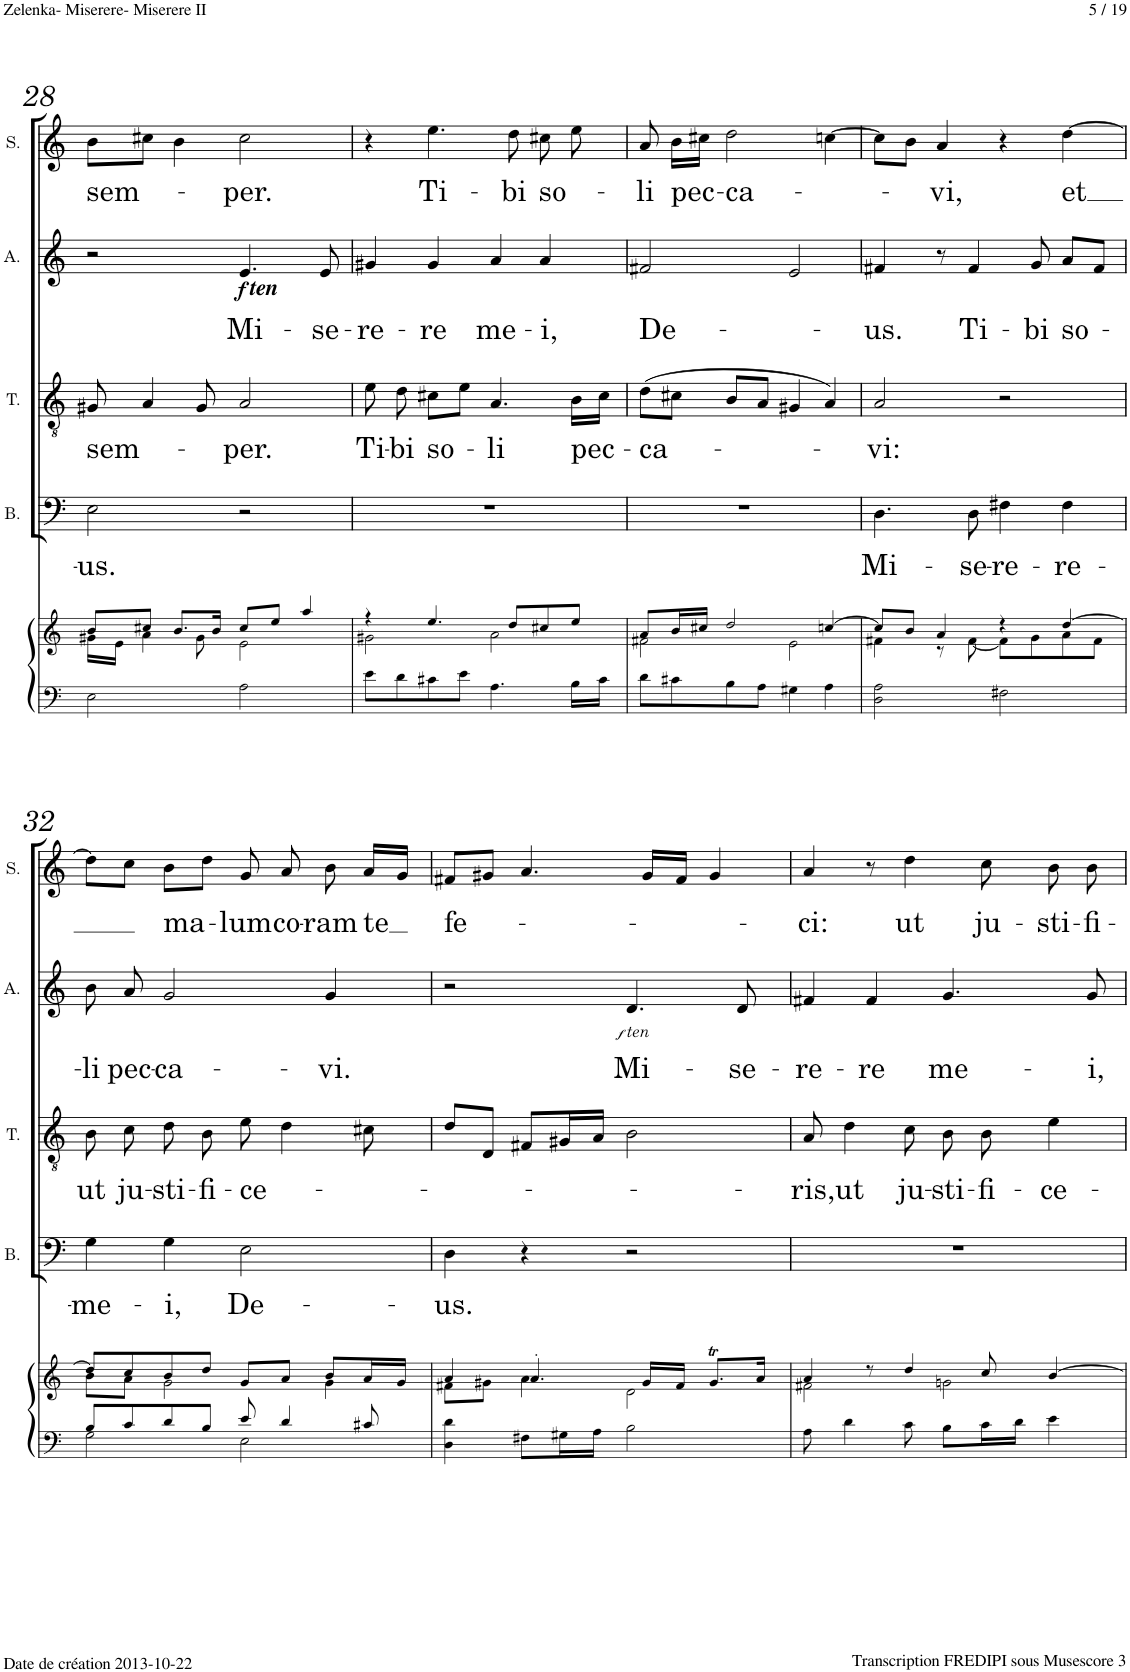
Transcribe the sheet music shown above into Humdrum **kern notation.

**kern	**kern	**kern	**text	**kern	**text	**kern	**text	**dynam	**kern	**text
*part5	*part5	*part4	*part4	*part3	*part3	*part2	*part2	*part2	*part1	*part1
*staff6	*staff5	*staff4	*staff4	*staff3	*staff3	*staff2	*staff2	*staff2	*staff1	*staff1
*I"Piano	*	*I"Basse	*	*I"Tenor	*	*I"Alto	*	*	*I"Soprano	*
*I'Pno	*	*I'B.	*	*I'T.	*	*I'A.	*	*	*I'S.	*
!!LO:PB:g=z
*clefF4	*clefG2	*clefF4	*	*clefGv2	*	*clefG2	*	*	*clefG2	*
*k[]	*k[]	*k[]	*	*k[]	*	*k[]	*	*	*k[]	*
*M4/4	*M4/4	*M4/4	*	*M4/4	*	*M4/4	*	*	*M4/4	*
*met(c)	*met(c)	*met(c)	*	*met(c)	*	*met(c)	*	*	*met(c)	*
=28	=28	=28	=28	=28	=28	=28	=28	=28	=28	=28
*	*^	*	*	*	*	*	*	*	*	*
!	!	!	!	!LO:LY:b	!	!LO:LY:b	!	!	!	!	!LO:LY:b
2E\	8b/L	16g#X\LL	2E\	-us.	8G#X/	sem-	2r	.	.	8b\L	sem-
.	.	16e\JJ	.	.	.	.	.	.	.	.	.
.	8cc#X/J	4a\	.	.	4A/	.	.	.	.	8cc#X\J	.
.	8.b/L	.	.	.	.	.	.	.	.	4b\	.
.	.	8g#\	.	.	8G#/	.	.	.	.	.	.
.	16b/Jk	.	.	.	.	.	.	.	.	.	.
!	!	!	!	!	!	!LO:LY:b	!	!LO:LY:b	!LO:DY:b	!	!LO:LY:b
!	!	!	!	!	!	!	!	!	!LO:DY:n=1:b	!	!
2A\	8cc#/L	2e\	2r	.	2A/	-per.	4.e/	Mi-	f other-dynamics	2cc#\	-per.
.	8ee/J	.	.	.	.	.	.	.	.	.	.
.	4aa/	.	.	.	.	.	.	.	.	.	.
!	!	!	!	!	!	!	!	!LO:LY:b	!	!	!
.	.	.	.	.	.	.	8e/	-se-	.	.	.
=29	=29	=29	=29	=29	=29	=29	=29	=29	=29	=29	=29
!	!	!	!	!	!	!LO:LY:b	!	!LO:LY:b	!	!	!
8e\L	4r	2g#X\	1r	.	8e\	Ti-	4g#X/	-re-	.	4r	.
!	!	!	!	!	!	!LO:LY:b	!	!	!	!	!
8d\	.	.	.	.	8d\	-bi	.	.	.	.	.
!	!	!	!	!	!	!LO:LY:b	!	!LO:LY:b	!	!	!LO:LY:b
8c#X\	4.ee/	.	.	.	8c#X\L	so-	4g#/	-re	.	4.ee\	Ti-
8e\J	.	.	.	.	8e\J	.	.	.	.	.	.
!	!	!	!	!	!	!LO:LY:b	!	!LO:LY:b	!	!	!
4.A\	.	2a\	.	.	4.A/	-li	4a/	me-	.	.	.
!	!	!	!	!	!	!	!	!	!	!	!LO:LY:b
.	8dd/L	.	.	.	.	.	.	.	.	8dd\	-bi
!	!	!	!	!	!	!	!	!LO:LY:b	!	!	!LO:LY:b
.	8cc#X/	.	.	.	.	.	4a/	-i,	.	8cc#X\	so-
!	!	!	!	!	!	!LO:LY:b	!	!	!	!	!
16B\LL	8ee/J	.	.	.	16B\LL	pec-	.	.	.	8ee\	.
16c#\JJ	.	.	.	.	16c#\JJ	.	.	.	.	.	.
=30	=30	=30	=30	=30	=30	=30	=30	=30	=30	=30	=30
!	!	!	!	!	!	!LO:LY:b	!	!LO:LY:b	!	!	!LO:LY:b
8d\L	8a/L	2f#X\	1r	.	(8d\L	-ca-	2f#X/	De-	.	8a/	-li
!	!	!	!	!	!	!	!	!	!	!	!LO:LY:b
8c#X\	16b/L	.	.	.	8c#X\J	.	.	.	.	16b\LL	pec-
.	16cc#X/JJ	.	.	.	.	.	.	.	.	16cc#X\JJ	.
!	!	!	!	!	!	!	!	!	!	!	!LO:LY:b
8B\	2dd/	.	.	.	8B/L	.	.	.	.	2dd\	-ca-
8A\J	.	.	.	.	8A/J	.	.	.	.	.	.
4G#X\	.	2e\	.	.	4G#X/	.	2e/	.	.	.	.
4A\	[4ccn/	.	.	.	4A/)	.	.	.	.	[4ccn\	.
=31	=31	=31	=31	=31	=31	=31	=31	=31	=31	=31	=31
!	!	!	!	!LO:LY:b	!	!LO:LY:b	!	!LO:LY:b	!	!	!
2D\ 2A\	8cc/L]	4f#X\	4.D\	Mi-	2A/	-vi:	4f#X/	-us.	.	8cc\L]	.
.	8b/J	.	.	.	.	.	.	.	.	8b\J	.
!	!	!	!	!	!	!	!	!	!	!	!LO:LY:b
.	4a/	8r	.	.	.	.	8r	.	.	4a/	-vi,
!	!	!	!	!LO:LY:b	!	!	!	!LO:LY:b	!	!	!
.	.	[8f#\	8D\	-se-	.	.	4f#/	Ti-	.	.	.
!	!	!	!	!LO:LY:b	!	!	!	!	!	!	!
2F#X\	4r	8f#\L]	4F#X\	-re-	2r	.	.	.	.	4r	.
!	!	!	!	!	!	!	!	!LO:LY:b	!	!	!
.	.	8g\	.	.	.	.	8g/	-bi	.	.	.
!	!	!	!	!LO:LY:b	!	!	!	!LO:LY:b	!	!	!LO:LY:b
.	[4dd/	8a\	4F#\	-re-	.	.	8a/L	so-	.	[4dd\	et
.	.	8f#\J	.	.	.	.	8f#/J	.	.	.	.
!!LO:LB:g=z
=32	=32	=32	=32	=32	=32	=32	=32	=32	=32	=32	=32
*^	*	*	*	*	*	*	*	*	*	*	*
!	!	!	!	!	!LO:LY:b	!	!LO:LY:b	!	!LO:LY:b	!	!	!
8B/L	2G\	8dd/L]	8b\L	4G\	-me-	8B\	ut	8b\	-li	.	8dd\L]	.
!	!	!	!	!	!	!	!LO:LY:b	!	!LO:LY:b	!	!	!
8c/	.	8cc/	8a\J	.	.	8c\	ju-	8a/	pec-	.	8cc\J	.
!	!	!	!	!	!LO:LY:b	!	!LO:LY:b	!	!LO:LY:b	!	!	!LO:LY:b
8d/	.	8b/	2g\	4G\	-i,	8d\	-sti-	2g/	-ca-	.	8b\L	ma-
!	!	!	!	!	!	!	!LO:LY:b	!	!	!	!	!
8B/J	.	8dd/J	.	.	.	8B\	-fi-	.	.	.	8dd\J	.
!	!	!	!	!	!LO:LY:b	!	!LO:LY:b	!	!	!	!	!LO:LY:b
8e/	2E\	8g/L	.	2E\	De-	8e\	-ce-	.	.	.	8g/	-lum
!	!	!	!	!	!	!	!	!	!	!	!	!LO:LY:b
4d/	.	8a/J	.	.	.	4d\	.	.	.	.	8a/	co-
!	!	!	!	!	!	!	!	!	!LO:LY:b	!	!	!LO:LY:b
.	.	8b/L	4g\	.	.	.	.	4g/	-vi.	.	8b\	-ram
!	!	!	!	!	!	!	!	!	!	!	!	!LO:LY:b
8c#X/	.	16a/L	.	.	.	8c#X\	.	.	.	.	16a/LL	te
.	.	16g/JJ	.	.	.	.	.	.	.	.	16g/JJ	.
*v	*v	*	*	*	*	*	*	*	*	*	*	*
=33	=33	=33	=33	=33	=33	=33	=33	=33	=33	=33	=33
!	!	!	!	!LO:LY:b	!	!	!	!	!	!	!LO:LY:b
4D\ 4d\	4a/	8f#X\L	4D\	-us.	8d/L	.	2r	.	.	8f#X/L	fe-
.	.	8g#X\J	.	.	8D/J	.	.	.	.	8g#X/J	.
8F#X\L	4.a'/	4a\	4r	.	8F#X/L	.	.	.	.	4.a/	.
16G#X\L	.	.	.	.	16G#X/L	.	.	.	.	.	.
16A\JJ	.	.	.	.	16A/JJ	.	.	.	.	.	.
!	!	!	!	!	!	!	!	!LO:LY:b	!LO:DY:b	!	!
!	!	!	!	!	!	!	!	!	!LO:DY:n=1:b	!	!
2B\	.	2d\	2r	.	2B\	.	4.d/	Mi-	f other-dynamics	.	.
.	16g#/LL	.	.	.	.	.	.	.	.	16g#/LL	.
.	16f#/JJ	.	.	.	.	.	.	.	.	16f#/JJ	.
.	8.g#t/L	.	.	.	.	.	.	.	.	4g#/	.
!	!	!	!	!	!	!	!	!LO:LY:b	!	!	!
.	.	.	.	.	.	.	8d/	-se-	.	.	.
.	16a/Jk	.	.	.	.	.	.	.	.	.	.
=34	=34	=34	=34	=34	=34	=34	=34	=34	=34	=34	=34
!	!	!	!	!	!	!LO:LY:b	!	!LO:LY:b	!	!	!LO:LY:b
8A\	4a/	2f#X\	1r	.	8A/	-ris,	4f#X/	-re-	.	4a/	-ci:
!	!	!	!	!	!	!LO:LY:b	!	!	!	!	!
4d\	.	.	.	.	4d\	ut	.	.	.	.	.
!	!	!	!	!	!	!	!	!LO:LY:b	!	!	!
.	8r	.	.	.	.	.	4f#/	-re	.	8r	.
!	!	!	!	!	!	!LO:LY:b	!	!	!	!	!LO:LY:b
8c\	4dd/	.	.	.	8c\	ju-	.	.	.	4dd\	ut
!	!	!	!	!	!	!LO:LY:b	!	!LO:LY:b	!	!	!
8B\L	.	2gn\	.	.	8B\	-sti-	4.g/	me-	.	.	.
!	!	!	!	!	!	!LO:LY:b	!	!	!	!	!LO:LY:b
16c\L	8cc/	.	.	.	8B\	-fi-	.	.	.	8cc\	ju-
16d\JJ	.	.	.	.	.	.	.	.	.	.	.
!	!	!	!	!	!	!LO:LY:b	!	!	!	!	!LO:LY:b
4e\	[4b/	.	.	.	4e\	-ce-	.	.	.	8b\	-sti-
!	!	!	!	!	!	!	!	!LO:LY:b	!	!	!LO:LY:b
.	.	.	.	.	.	.	8g/	-i,	.	8b\	-fi-
*	*v	*v	*	*	*	*	*	*	*	*	*
=	=	=	=	=	=	=	=	=	=	=
*-	*-	*-	*-	*-	*-	*-	*-	*-	*-	*-
